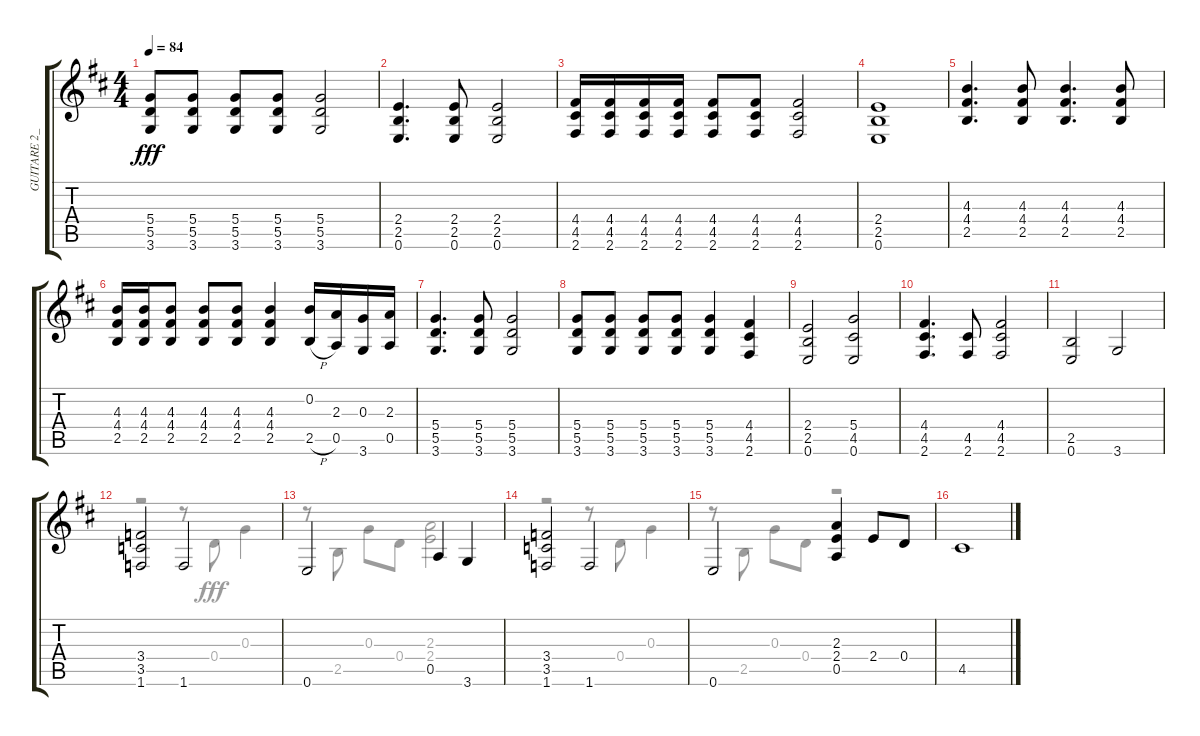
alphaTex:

\track ("GUITARE 2_1" "GUITARE 2_") {instrument overdrivenguitar}
\staff {score tabs}
\tuning (E4 B3 G3 D3 A2 E2) {hide}
\voice
\ts (4 4)
\tempo 84
\clef g2
\ks d
(5.4 5.5 3.6).8{dy fff} (5.4 5.5 3.6).8 (5.4 5.5 3.6).8 (5.4 5.5 3.6).8 (5.4 5.5 3.6).2 |
(2.4 2.5 0.6).4{d} (2.4 2.5 0.6).8 (2.4 2.5 0.6).2 |
(4.4 4.5 2.6).16 (4.4 4.5 2.6).16 (4.4 4.5 2.6).16 (4.4 4.5 2.6).16 (4.4 4.5 2.6).8 (4.4 4.5 2.6).8 (4.4 4.5 2.6).2 |
(2.4 2.5 0.6).1 |
(4.3 4.4 2.5).4{d} (4.3 4.4 2.5).8 (4.3 4.4 2.5).4{d} (4.3 4.4 2.5).8 |
(4.3 4.4 2.5).16 (4.3 4.4 2.5).16 (4.3 4.4 2.5).8 (4.3 4.4 2.5).8 (4.3 4.4 2.5).8 (4.3 4.4 2.5).4 (0.2 2.5{h}).16 (2.3 0.5).16 (0.3 3.6).16 (2.3 0.5).16 |
(5.4 5.5 3.6).4{d} (5.4 5.5 3.6).8 (5.4 5.5 3.6).2 |
(5.4 5.5 3.6).8 (5.4 5.5 3.6).8 (5.4 5.5 3.6).8 (5.4 5.5 3.6).8 (5.4 5.5 3.6).4 (4.4 4.5 2.6).4 |
(2.4 2.5 0.6).2 (5.4 4.5 0.6).2 |
(4.4 4.5 2.6).4{d} (4.5 2.6).8 (4.4 4.5 2.6).2 |
(2.5 0.6).2 3.6.2 |
(3.4 3.5 1.6).2 1.6.2 |
0.6.2 0.5.4 3.6.4 |
(3.4 3.5 1.6).2 1.6.2 |
0.6.2 (2.3 2.4 0.5).4 2.4.8 0.4.8 |
4.5.1
\voice
\clef g2
\ottava regular
\simile none
\ks d
|
|
|
|
|
|
|
|
|
|
|
r.2 r.8 0.4.8 0.3.4 |
r.8 2.5.8 0.3.8 0.4.8 (2.3 2.4).2 |
r.2 r.8 0.4.8 0.3.4 |
r.8 2.5.8 0.3.8 0.4.8 r.2 |
